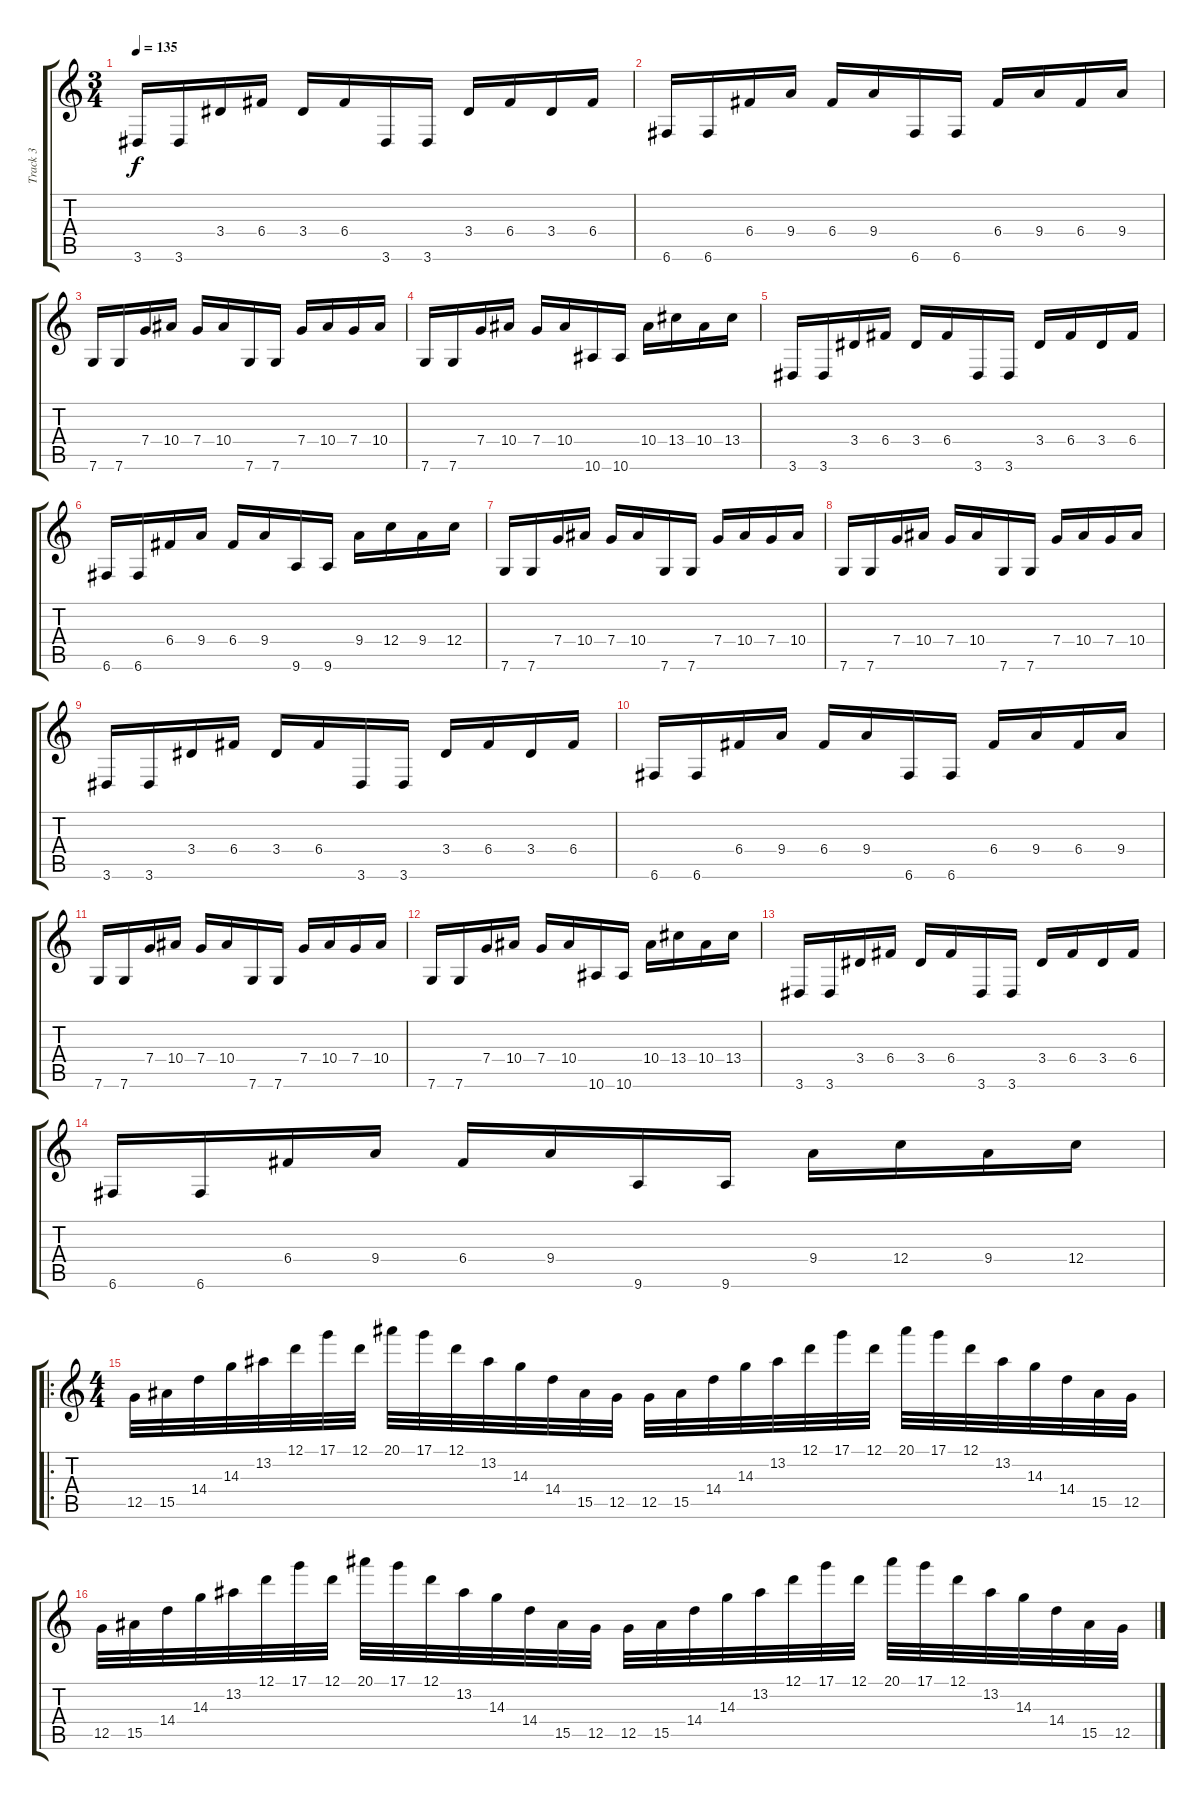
\track ("Track 3" "Track 3") {instrument distortionguitar}
\staff {score tabs}
\tuning (D4 A3 F3 C3 G2 C2) {hide}
\ts (3 4)
\tempo 135
\clef g2
\ks c
3.6.16{dy f} 3.6.16 3.4.16 6.4.16 3.4.16 6.4.16 3.6.16 3.6.16 3.4.16 6.4.16 3.4.16 6.4.16 |
6.6.16 6.6.16 6.4.16 9.4.16 6.4.16 9.4.16 6.6.16 6.6.16 6.4.16 9.4.16 6.4.16 9.4.16 |
7.6.16 7.6.16 7.4.16 10.4.16 7.4.16 10.4.16 7.6.16 7.6.16 7.4.16 10.4.16 7.4.16 10.4.16 |
7.6.16 7.6.16 7.4.16 10.4.16 7.4.16 10.4.16 10.6.16 10.6.16 10.4.16 13.4.16 10.4.16 13.4.16 |
3.6.16 3.6.16 3.4.16 6.4.16 3.4.16 6.4.16 3.6.16 3.6.16 3.4.16 6.4.16 3.4.16 6.4.16 |
6.6.16 6.6.16 6.4.16 9.4.16 6.4.16 9.4.16 9.6.16 9.6.16 9.4.16 12.4.16 9.4.16 12.4.16 |
7.6.16 7.6.16 7.4.16 10.4.16 7.4.16 10.4.16 7.6.16 7.6.16 7.4.16 10.4.16 7.4.16 10.4.16 |
7.6.16 7.6.16 7.4.16 10.4.16 7.4.16 10.4.16 7.6.16 7.6.16 7.4.16 10.4.16 7.4.16 10.4.16 |
3.6.16 3.6.16 3.4.16 6.4.16 3.4.16 6.4.16 3.6.16 3.6.16 3.4.16 6.4.16 3.4.16 6.4.16 |
6.6.16 6.6.16 6.4.16 9.4.16 6.4.16 9.4.16 6.6.16 6.6.16 6.4.16 9.4.16 6.4.16 9.4.16 |
7.6.16 7.6.16 7.4.16 10.4.16 7.4.16 10.4.16 7.6.16 7.6.16 7.4.16 10.4.16 7.4.16 10.4.16 |
7.6.16 7.6.16 7.4.16 10.4.16 7.4.16 10.4.16 10.6.16 10.6.16 10.4.16 13.4.16 10.4.16 13.4.16 |
3.6.16 3.6.16 3.4.16 6.4.16 3.4.16 6.4.16 3.6.16 3.6.16 3.4.16 6.4.16 3.4.16 6.4.16 |
6.6.16 6.6.16 6.4.16 9.4.16 6.4.16 9.4.16 9.6.16 9.6.16 9.4.16 12.4.16 9.4.16 12.4.16 |
\ro
\ts (4 4)
12.5.32 15.5.32 14.4.32 14.3.32 13.2.32 12.1.32 17.1.32 12.1.32 20.1.32 17.1.32 12.1.32 13.2.32 14.3.32 14.4.32 15.5.32 12.5.32 12.5.32 15.5.32 14.4.32 14.3.32 13.2.32 12.1.32 17.1.32 12.1.32 20.1.32 17.1.32 12.1.32 13.2.32 14.3.32 14.4.32 15.5.32 12.5.32 |
12.5.32 15.5.32 14.4.32 14.3.32 13.2.32 12.1.32 17.1.32 12.1.32 20.1.32 17.1.32 12.1.32 13.2.32 14.3.32 14.4.32 15.5.32 12.5.32 12.5.32 15.5.32 14.4.32 14.3.32 13.2.32 12.1.32 17.1.32 12.1.32 20.1.32 17.1.32 12.1.32 13.2.32 14.3.32 14.4.32 15.5.32 12.5.32
